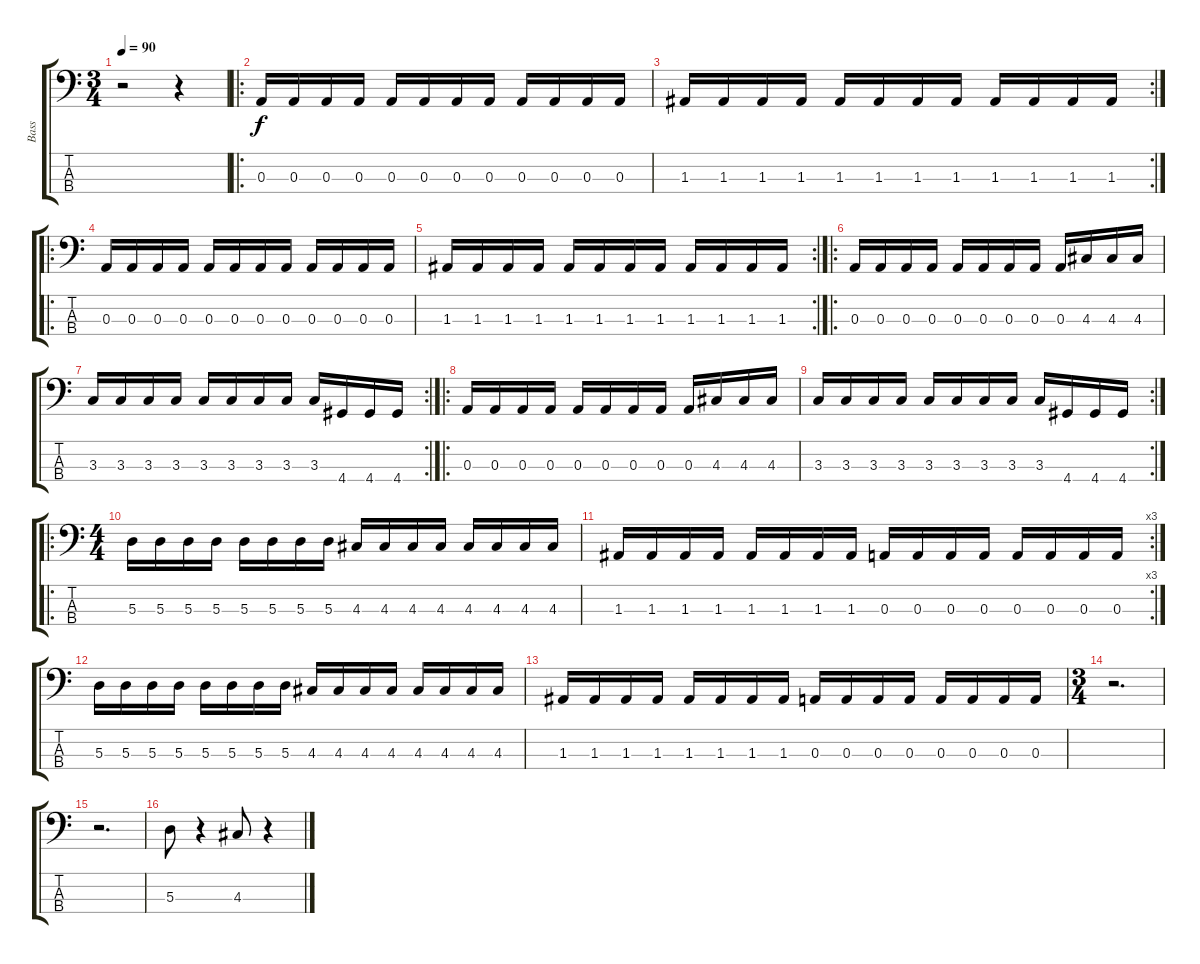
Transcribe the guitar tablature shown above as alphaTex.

\track ("Bass" "Bass") {instrument electricbasspick}
\staff {score tabs}
\tuning (G2 D2 A1 E1) {hide}
\ts (3 4)
\tempo 90
\clef f4
\ks c
r.2{dy f instrument electricbasspick} r.4 |
\ro
0.3.16 0.3.16 0.3.16 0.3.16 0.3.16 0.3.16 0.3.16 0.3.16 0.3.16 0.3.16 0.3.16 0.3.16 |
\rc 2
1.3.16 1.3.16 1.3.16 1.3.16 1.3.16 1.3.16 1.3.16 1.3.16 1.3.16 1.3.16 1.3.16 1.3.16 |
\ro
0.3.16 0.3.16 0.3.16 0.3.16 0.3.16 0.3.16 0.3.16 0.3.16 0.3.16 0.3.16 0.3.16 0.3.16 |
\rc 2
1.3.16 1.3.16 1.3.16 1.3.16 1.3.16 1.3.16 1.3.16 1.3.16 1.3.16 1.3.16 1.3.16 1.3.16 |
\ro
0.3.16 0.3.16 0.3.16 0.3.16 0.3.16 0.3.16 0.3.16 0.3.16 0.3.16 4.3.16 4.3.16 4.3.16 |
\rc 2
3.3.16 3.3.16 3.3.16 3.3.16 3.3.16 3.3.16 3.3.16 3.3.16 3.3.16 4.4.16 4.4.16 4.4.16 |
\ro
0.3.16 0.3.16 0.3.16 0.3.16 0.3.16 0.3.16 0.3.16 0.3.16 0.3.16 4.3.16 4.3.16 4.3.16 |
\rc 2
3.3.16 3.3.16 3.3.16 3.3.16 3.3.16 3.3.16 3.3.16 3.3.16 3.3.16 4.4.16 4.4.16 4.4.16 |
\ro
\ts (4 4)
5.3.16 5.3.16 5.3.16 5.3.16 5.3.16 5.3.16 5.3.16 5.3.16 4.3.16 4.3.16 4.3.16 4.3.16 4.3.16 4.3.16 4.3.16 4.3.16 |
\rc 3
1.3.16 1.3.16 1.3.16 1.3.16 1.3.16 1.3.16 1.3.16 1.3.16 0.3.16 0.3.16 0.3.16 0.3.16 0.3.16 0.3.16 0.3.16 0.3.16 |
5.3.16 5.3.16 5.3.16 5.3.16 5.3.16 5.3.16 5.3.16 5.3.16 4.3.16 4.3.16 4.3.16 4.3.16 4.3.16 4.3.16 4.3.16 4.3.16 |
1.3.16 1.3.16 1.3.16 1.3.16 1.3.16 1.3.16 1.3.16 1.3.16 0.3.16 0.3.16 0.3.16 0.3.16 0.3.16 0.3.16 0.3.16 0.3.16 |
\ts (3 4)
r.2{d} |
r.2{d} |
5.3.8 r.4 4.3.8 r.4
